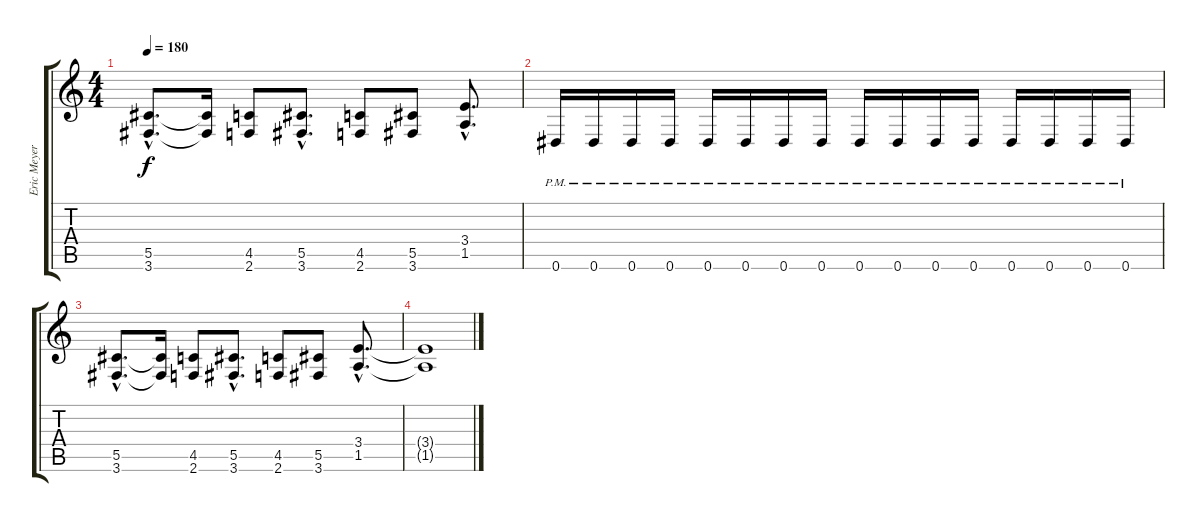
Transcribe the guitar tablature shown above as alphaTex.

\track ("Eric Meyer" "Eric Meyer") {instrument distortionguitar}
\staff {score tabs}
\tuning (Eb4 Bb3 Gb3 Db3 Ab2 Eb2) {hide}
\ts (4 4)
\tempo 180
\clef g2
\ks c
(5.5{hac} 3.6{hac}).8{d dy f} (5.5{t} 3.6{t}).16 (4.5 2.6).8 (5.5{hac} 3.6{hac}).8{d} (4.5 2.6).8 (5.5 3.6).8 (3.4{hac} 1.5{hac}).8{d} |
0.6{pm}.16 0.6{pm}.16 0.6{pm}.16 0.6{pm}.16 0.6{pm}.16 0.6{pm}.16 0.6{pm}.16 0.6{pm}.16 0.6{pm}.16 0.6{pm}.16 0.6{pm}.16 0.6{pm}.16 0.6{pm}.16 0.6{pm}.16 0.6{pm}.16 0.6{pm}.16 |
(5.5{hac} 3.6{hac}).8{d} (5.5{t} 3.6{t}).16 (4.5 2.6).8 (5.5{hac} 3.6{hac}).8{d} (4.5 2.6).8 (5.5 3.6).8 (3.4{hac} 1.5{hac}).8{d} |
(3.4{t} 1.5{t}).1
